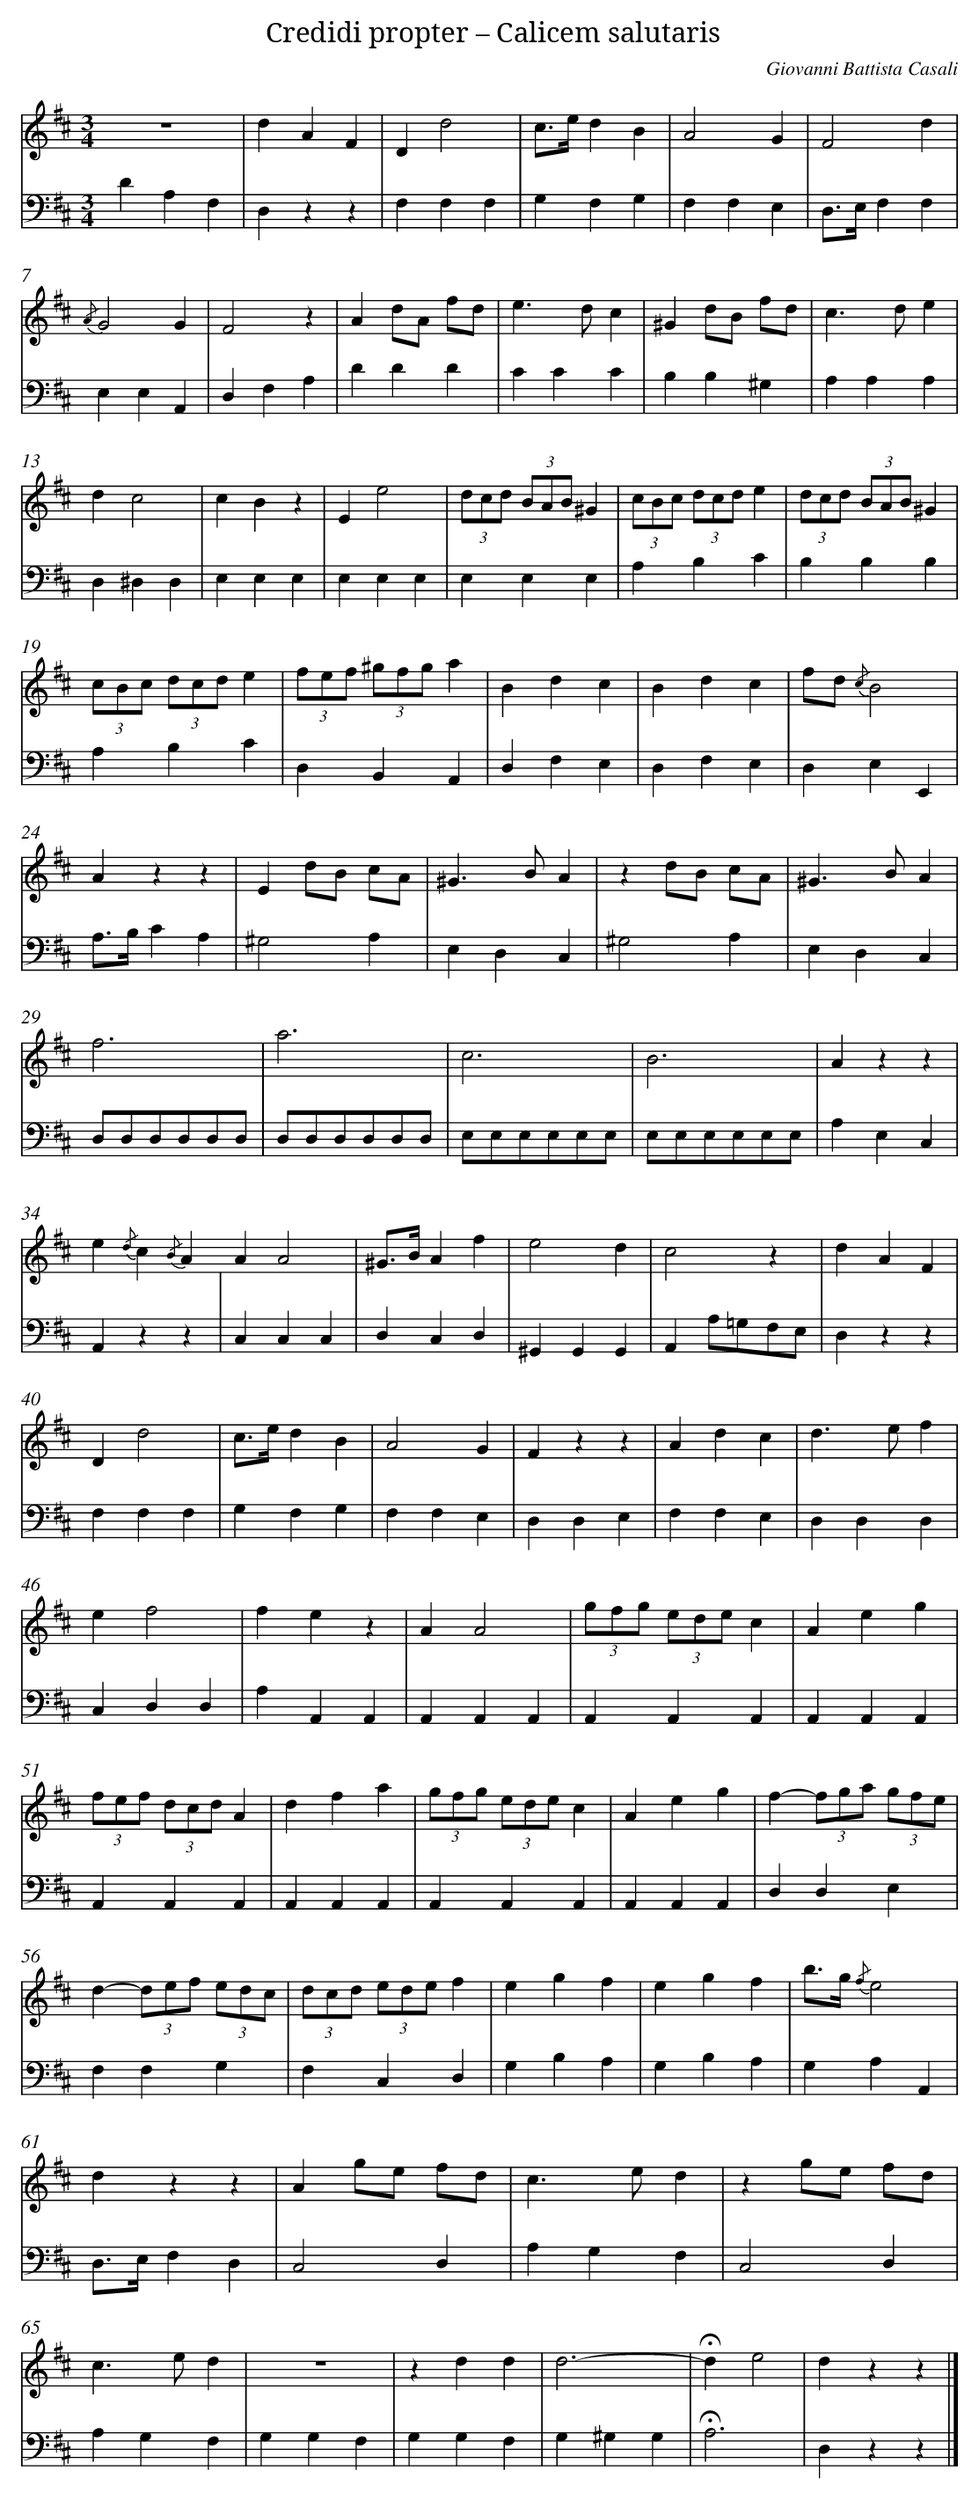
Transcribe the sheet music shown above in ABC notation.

X:1
T: Credidi propter – Calicem salutaris
C: Giovanni Battista Casali
L: 1/4
M: 3/4
V: 1
V: 2
V: 3 clef=alto
V: 4 clef=tenor
V: 5 clef=bass
V: 6 clef=bass
K: D
[V:1] z3 |
[V:2] x3 |
[V:3] x3 |
[V:4] x3 |
[V:5] x3 |
[V:6] DA,F, |
[V:1] dAF |
[V:2] x3 |
[V:3] x3 |
[V:4] x3 |
[V:5] x3 |
[V:6] D,zz |
[V:1] Dd2 |
[V:2] x3 |
[V:3] x3 |
[V:4] x3 |
[V:5] x3 |
[V:6] F,F,F, |
[V:1] c/>e/dB |
[V:2] x3 |
[V:3] x3 |
[V:4] x3 |
[V:5] x3 |
[V:6] G,F,G, |
[V:1] A2G |
[V:2] x3 |
[V:3] x3 |
[V:4] x3 |
[V:5] x3 |
[V:6] F,F,E, |
[V:1] F2d |
[V:2] x3 |
[V:3] x3 |
[V:4] x3 |
[V:5] x3 |
[V:6] D,/>E,/F,F, |
[V:1] {/A}G2G |
[V:2] x3 |
[V:3] x3 |
[V:4] x3 |
[V:5] x3 |
[V:6] E,E,A,, |
[V:1] F2z |
[V:2] x3 |
[V:3] x3 |
[V:4] x3 |
[V:5] x3 |
[V:6] D,F,A, |
[V:1] Ad/A/ f/d/ |
[V:2] x3 |
[V:3] x3 |
[V:4] x3 |
[V:5] x3 |
[V:6] DDD |
[V:1] e>dc |
[V:2] x3 |
[V:3] x3 |
[V:4] x3 |
[V:5] x3 |
[V:6] CCC |
[V:1] ^Gd/B/ f/d/ |
[V:2] x3 |
[V:3] x3 |
[V:4] x3 |
[V:5] x3 |
[V:6] B,B,^G, |
[V:1] c>de |
[V:2] x3 |
[V:3] x3 |
[V:4] x3 |
[V:5] x3 |
[V:6] A,A,A, |
[V:1] dc2 |
[V:2] x3 |
[V:3] x3 |
[V:4] x3 |
[V:5] x3 |
[V:6] D,^D,D, |
[V:1] cBz |
[V:2] x3 |
[V:3] x3 |
[V:4] x3 |
[V:5] x3 |
[V:6] E,E,E, |
[V:1] Ee2 |
[V:2] x3 |
[V:3] x3 |
[V:4] x3 |
[V:5] x3 |
[V:6] E,E,E, |
[V:1] (3d/c/d/ (3B/A/B/^G |
[V:2] x3 |
[V:3] x3 |
[V:4] x3 |
[V:5] x3 |
[V:6] E,E,E, |
[V:1] (3c/B/c/ (3d/c/d/e |
[V:2] x3 |
[V:3] x3 |
[V:4] x3 |
[V:5] x3 |
[V:6] A,B,C |
[V:1] (3d/c/d/ (3B/A/B/^G |
[V:2] x3 |
[V:3] x3 |
[V:4] x3 |
[V:5] x3 |
[V:6] B,B,B, |
[V:1] (3c/B/c/ (3d/c/d/e |
[V:2] x3 |
[V:3] x3 |
[V:4] x3 |
[V:5] x3 |
[V:6] A,B,C |
[V:1] (3f/e/f/ (3^g/f/g/a |
[V:2] x3 |
[V:3] x3 |
[V:4] x3 |
[V:5] x3 |
[V:6] D,B,,A,, |
[V:1] Bdc |
[V:2] x3 |
[V:3] x3 |
[V:4] x3 |
[V:5] x3 |
[V:6] D,F,E, |
[V:1] Bdc |
[V:2] x3 |
[V:3] x3 |
[V:4] x3 |
[V:5] x3 |
[V:6] D,F,E, |
[V:1] f/d/ {/c}B2 |
[V:2] x3 |
[V:3] x3 |
[V:4] x3 |
[V:5] x3 |
[V:6] D,E,E,, |
[V:1] Azz |
[V:2] x3 |
[V:3] x3 |
[V:4] x3 |
[V:5] x3 |
[V:6] A,/>B,/CA, |
[V:1] Ed/B/ c/A/ |
[V:2] x3 |
[V:3] x3 |
[V:4] x3 |
[V:5] x3 |
[V:6] ^G,2A, |
[V:1] ^G>BA |
[V:2] x3 |
[V:3] x3 |
[V:4] x3 |
[V:5] x3 |
[V:6] E,D,C, |
[V:1] zd/B/ c/A/ |
[V:2] x3 |
[V:3] x3 |
[V:4] x3 |
[V:5] x3 |
[V:6] ^G,2A, |
[V:1] ^G>BA |
[V:2] x3 |
[V:3] x3 |
[V:4] x3 |
[V:5] x3 |
[V:6] E,D,C, |
[V:1] f3 |
[V:2] x3 |
[V:3] x3 |
[V:4] x3 |
[V:5] x3 |
[V:6] D,/D,/D,/D,/D,/D,/ |
[V:1] a3 |
[V:2] x3 |
[V:3] x3 |
[V:4] x3 |
[V:5] x3 |
[V:6] D,/D,/D,/D,/D,/D,/ |
[V:1] c3 |
[V:2] x3 |
[V:3] x3 |
[V:4] x3 |
[V:5] x3 |
[V:6] E,/E,/E,/E,/E,/E,/ |
[V:1] B3 |
[V:2] x3 |
[V:3] x3 |
[V:4] x3 |
[V:5] x3 |
[V:6] E,/E,/E,/E,/E,/E,/ |
[V:1] Azz |
[V:2] x3 |
[V:3] x3 |
[V:4] x3 |
[V:5] x3 |
[V:6] A,E,C, |
[V:1] e{/d}c{/B}A [|]
[V:2] x3 |
[V:3] x3 |
[V:4] x3 |
[V:5] x3 |
[V:6] A,,zz |
[V:1] AA2 |
[V:2] x3 |
[V:3] x3 |
[V:4] x3 |
[V:5] x3 |
[V:6] C,C,C, |
[V:1] ^G/>B/Af |
[V:2] x3 |
[V:3] x3 |
[V:4] x3 |
[V:5] x3 |
[V:6] D,C,D, |
[V:1] e2d |
[V:2] x3 |
[V:3] x3 |
[V:4] x3 |
[V:5] x3 |
[V:6] ^G,,G,,G,, |
[V:1] c2z |
[V:2] x3 |
[V:3] x3 |
[V:4] x3 |
[V:5] x3 |
[V:6] A,,A,/=G,/F,/E,/ |
[V:1] dAF |
[V:2] x3 |
[V:3] x3 |
[V:4] x3 |
[V:5] x3 |
[V:6] D,zz |
[V:1] Dd2 |
[V:2] x3 |
[V:3] x3 |
[V:4] x3 |
[V:5] x3 |
[V:6] F,F,F, |
[V:1] c/>e/dB |
[V:2] x3 |
[V:3] x3 |
[V:4] x3 |
[V:5] x3 |
[V:6] G,F,G, |
[V:1] A2G |
[V:2] x3 |
[V:3] x3 |
[V:4] x3 |
[V:5] x3 |
[V:6] F,F,E, |
[V:1] Fzz |
[V:2] x3 |
[V:3] x3 |
[V:4] x3 |
[V:5] x3 |
[V:6] D,D,E, |
[V:1] Adc |
[V:2] x3 |
[V:3] x3 |
[V:4] x3 |
[V:5] x3 |
[V:6] F,F,E, |
[V:1] d>ef |
[V:2] x3 |
[V:3] x3 |
[V:4] x3 |
[V:5] x3 |
[V:6] D,D,D, |
[V:1] ef2 |
[V:2] x3 |
[V:3] x3 |
[V:4] x3 |
[V:5] x3 |
[V:6] C,D,D, |
[V:1] fez |
[V:2] x3 |
[V:3] x3 |
[V:4] x3 |
[V:5] x3 |
[V:6] A,A,,A,, |
[V:1] AA2 |
[V:2] x3 |
[V:3] x3 |
[V:4] x3 |
[V:5] x3 |
[V:6] A,,A,,A,, |
[V:1] (3g/f/g/ (3e/d/e/c |
[V:2] x3 |
[V:3] x3 |
[V:4] x3 |
[V:5] x3 |
[V:6] A,,A,,A,, |
[V:1] Aeg |
[V:2] x3 |
[V:3] x3 |
[V:4] x3 |
[V:5] x3 |
[V:6] A,,A,,A,, |
[V:1] (3f/e/f/ (3d/c/d/A |
[V:2] x3 |
[V:3] x3 |
[V:4] x3 |
[V:5] x3 |
[V:6] A,,A,,A,, |
[V:1] dfa |
[V:2] x3 |
[V:3] x3 |
[V:4] x3 |
[V:5] x3 |
[V:6] A,,A,,A,, |
[V:1] (3g/f/g/ (3e/d/e/c |
[V:2] x3 |
[V:3] x3 |
[V:4] x3 |
[V:5] x3 |
[V:6] A,,A,,A,, |
[V:1] Aeg |
[V:2] x3 |
[V:3] x3 |
[V:4] x3 |
[V:5] x3 |
[V:6] A,,A,,A,, |
[V:1] f-(3f/g/a/ (3g/f/e/ |
[V:2] x3 |
[V:3] x3 |
[V:4] x3 |
[V:5] x3 |
[V:6] D,D,E, |
[V:1] d-(3d/e/f/ (3e/d/c/ |
[V:2] x3 |
[V:3] x3 |
[V:4] x3 |
[V:5] x3 |
[V:6] F,F,G, |
[V:1] (3d/c/d/ (3e/d/e/f |
[V:2] x3 |
[V:3] x3 |
[V:4] x3 |
[V:5] x3 |
[V:6] F,C,D, |
[V:1] egf |
[V:2] x3 |
[V:3] x3 |
[V:4] x3 |
[V:5] x3 |
[V:6] G,B,A, |
[V:1] egf |
[V:2] x3 |
[V:3] x3 |
[V:4] x3 |
[V:5] x3 |
[V:6] G,B,A, |
[V:1] b/>g/ {/f}e2 |
[V:2] x3 |
[V:3] x3 |
[V:4] x3 |
[V:5] x3 |
[V:6] G,A,A,, |
[V:1] dzz |
[V:2] x3 |
[V:3] x3 |
[V:4] x3 |
[V:5] x3 |
[V:6] D,/>E,/F,D, |
[V:1] Ag/e/ f/d/ |
[V:2] x3 |
[V:3] x3 |
[V:4] x3 |
[V:5] x3 |
[V:6] C,2D, |
[V:1] c>ed |
[V:2] x3 |
[V:3] x3 |
[V:4] x3 |
[V:5] x3 |
[V:6] A,G,F, |
[V:1] zg/e/ f/d/ |
[V:2] x3 |
[V:3] x3 |
[V:4] x3 |
[V:5] x3 |
[V:6] C,2D, |
[V:1] c>ed |
[V:2] x3 |
[V:3] x3 |
[V:4] x3 |
[V:5] x3 |
[V:6] A,G,F, |
[V:1] z3 |
[V:2] x3 |
[V:3] x3 |
[V:4] x3 |
[V:5] x3 |
[V:6] G,G,F, |
[V:1] zdd |
[V:2] x3 |
[V:3] x3 |
[V:4] x3 |
[V:5] x3 |
[V:6] G,G,F, |
[V:1] d3- |
[V:2] x3 |
[V:3] x3 |
[V:4] x3 |
[V:5] x3 |
[V:6] G,^G,G, |
[V:1] !fermata!de2 |
[V:2] x3 |
[V:3] x3 |
[V:4] x3 |
[V:5] x3 |
[V:6] !fermata!A,3 |
[V:1] dzz |]
[V:2] x3 |]
[V:3] x3 |]
[V:4] x3 |]
[V:5] x3 |]
[V:6] D,zz |]
